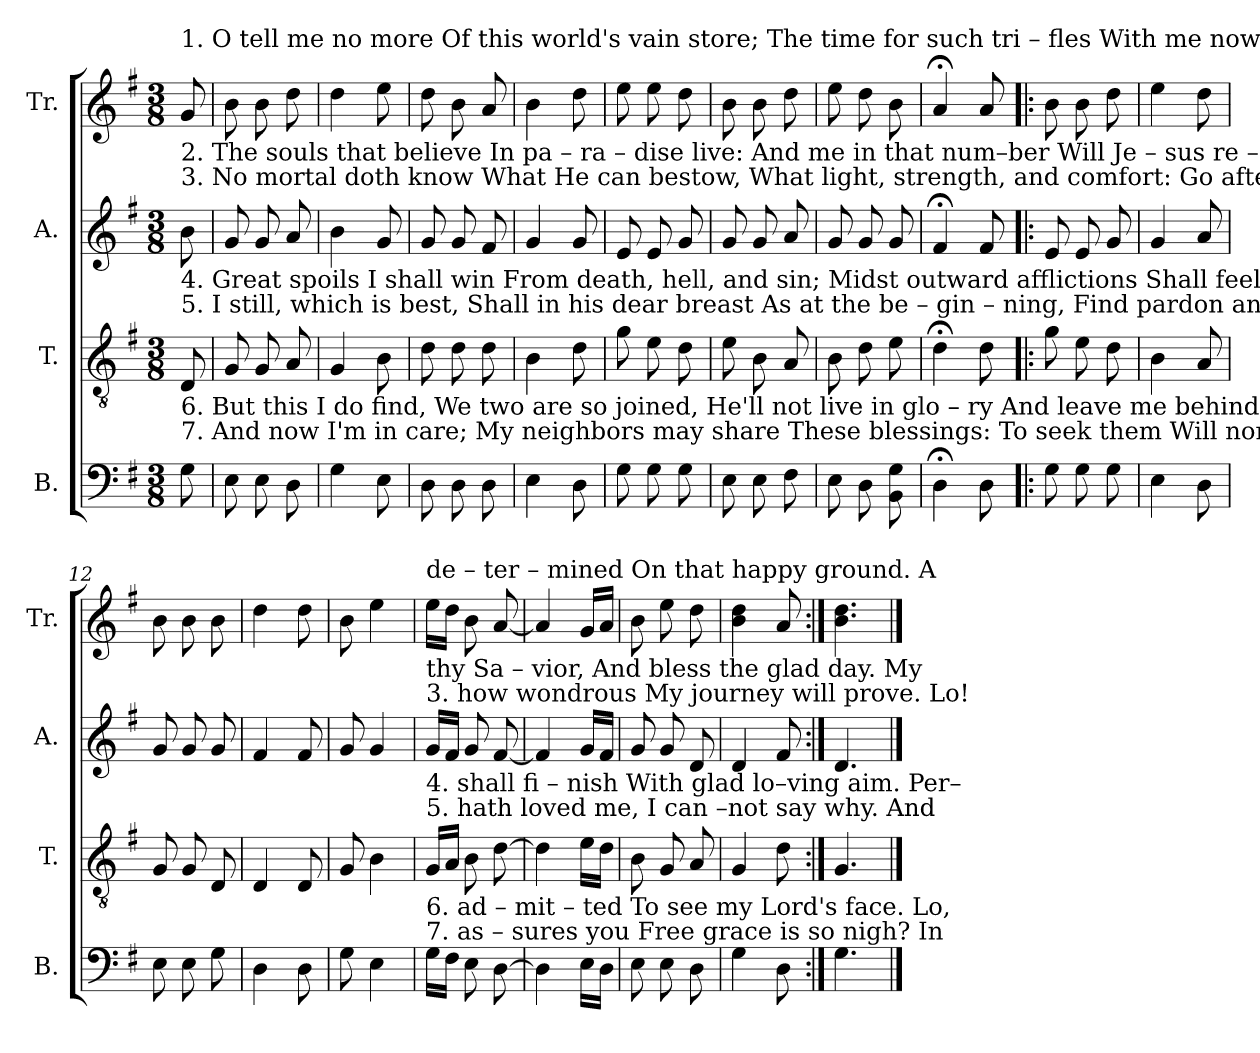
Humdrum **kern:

**kern	**kern	**kern	**kern
*part4	*part3	*part2	*part1
*staff4	*staff3	*staff2	*staff1
*I"B.	*I"T.	*I"A.	*I"Tr.
*I'B.	*I'T.	*I'A.	*I'Tr.
*clefF4	*clefGv2	*clefG2	*clefG2
*k[f#]	*k[f#]	*k[f#]	*k[f#]
*M3/8	*M3/8	*M3/8	*M3/8
*MM70	*MM70	*MM70	*MM70
=1	=1	=1	=1
!	!	!	!LO:TX:a:t=1. O   tell  me  no more  Of this world's vain store;  The time for such  tri – fles  With  me  now  is   o'er.   A  country I've  found Where true joys abound;  To  dwell  I'm
!	!	!	!LO:TX:b:t=2. The souls that believe   In    pa –  ra – dise  live&colon;   And me  in  that  num–ber   Will  Je  – sus  re –ceive.  My  soul,  don't  delay,  He  calls  thee  a – way!  Rise, fol – low
!	!	!LO:TX:a:t=3.  No mortal doth know  What He can bestow,  What light, strength, and comfort&colon; Go after Him, go!    Lo!     onward   I   move,  And but Christ above  None guesses,	!
!	!	!LO:TX:b:t=4. Great spoils I shall win  From death, hell, and sin; Midst outward afflictions  Shall feel Christ within. Per  – haps  for his name,  Poor  dust  as  I  am,  Some works I	!
!	!LO:TX:a:t=5.  I  still,  which  is  best,   Shall in his dear breast  As   at   the   be – gin – ning,  Find  pardon  and  rest. And  when  I'm  to  die,  Re – ceive me, I'll   cry,   For  Je – sus	!	!
!	!LO:TX:b:t=6. But  this   I      do find,   We  two  are so joined,  He'll  not  live  in  glo  – ry     And  leave  me  behind. Lo, this is the race I'm running through grace, Henceforth, till	!	!
!LO:TX:a:t=7. And now I'm in care;  My neighbors may share These blessings&colon; To seek them Will none of  you dare?   In   bondage,  O why,  And death will you lie, When one here	!	!	!
8G!\	8D!/	8b!\	8g!/
=2	=2	=2	=2
8E!\	8G!/	8g!/	8b!\
8E!\	8G!/	8g!/	8b!\
8D!\	8A!/	8a!/	8dd!\
=3	=3	=3	=3
4G!\	4G!/	4b!\	4dd!\
8E!\	8B!\	8g!/	8ee!\
=4	=4	=4	=4
8D!\	8d!\	8g!/	8dd!\
8D!\	8d!\	8g!/	8b!\
8D!\	8d!\	8f#!/	8a!/
=5	=5	=5	=5
4E!\	4B!\	4g!/	4b!\
8D!\	8d!\	8g!/	8dd!\
=6	=6	=6	=6
8G!\	8g!\	8e!/	8ee!\
8G!\	8e!\	8e!/	8ee!\
8G!\	8d!\	8g!/	8dd!\
=7	=7	=7	=7
8E!\	8e!\	8g!/	8b!\
8E!\	8B!\	8g!/	8b!\
8F#!\	8A!/	8a!/	8dd!\
=8	=8	=8	=8
8E!\	8B!\	8g!/	8ee!\
8D!\	8d!\	8g!/	8dd!\
8BB!\ 8G!\	8e!\	8g!/	8b!\
=9	=9	=9	=9
4D;<!\	4d;<!\	4f#;<!/	4a;<!/
8D!\	8d!\	8f#!/	8a!/
=10!|:	=10!|:	=10!|:	=10!|:
8G!\	8g!\	8e!/	8b!\
8G!\	8e!\	8e!/	8b!\
8G!\	8d!\	8g!/	8dd!\
=11	=11	=11	=11
4E!\	4B!\	4g!/	4ee!\
8D!\	8A!/	8a!/	8dd!\
=12	=12	=12	=12
8E!\	8G!/	8g!/	8b!\
8E!\	8G!/	8g!/	8b!\
8G!\	8D!/	8g!/	8b!\
=13	=13	=13	=13
4D!\	4D!/	4f#!/	4dd!\
8D!\	8D!/	8f#!/	8dd!\
=14	=14	=14	=14
8G!\	8G!/	8g!/	8b!\
4E!\	4B!\	4g!/	4ee!\
=15	=15	=15	=15
!	!	!	!LO:TX:a:t=de – ter – mined    On   that  happy  ground.  A
!	!	!	!LO:TX:b:t=thy   Sa  –  vior,     And  bless  the  glad  day.  My
!	!	!LO:TX:a:t=3. how  wondrous      My   journey  will  prove.  Lo!	!
!	!	!LO:TX:b:t=4. shall  fi  –  nish      With  glad  lo–ving  aim.   Per–	!
!	!LO:TX:a:t=5. hath  loved  me,     I         can –not  say  why.  And	!	!
!	!LO:TX:b:t=6. ad  – mit – ted       To      see  my Lord's face.  Lo,	!	!
!LO:TX:a:t=7. as – sures  you       Free  grace  is   so  nigh?  In	!	!	!
16G!\LL	16G!/LL	16g!/LL	16ee!\LL
16F#!\JJ	16A!/JJ	16f#!/JJ	16dd!\JJ
8E!\	8B!\	8g!/	8b!\
[8D!\	[8d!\	[8f#!/	[8a!/
=16	=16	=16	=16
4D!\]	4d!\]	4f#!/]	4a!/]
16E!\LL	16e!\LL	16g!/LL	16g!/LL
16D!\JJ	16d!\JJ	16f#!/JJ	16a!/JJ
=17	=17	=17	=17
8E!\	8B!\	8g!/	8b!\
8E!\	8G!/	8g!/	8ee!\
8D!\	8A!/	8d!/	8dd!\
=18	=18	=18	=18
4G!\	4G!/	4d!/	4b!\ 4dd!\
8D!\	8d!\	8f#!/	8a!/
=19:|!	=19:|!	=19:|!	=19:|!
4.G!\	4.G!/	4.d!/	4.b!\ 4.dd!\
==	==	==	==
*-	*-	*-	*-
